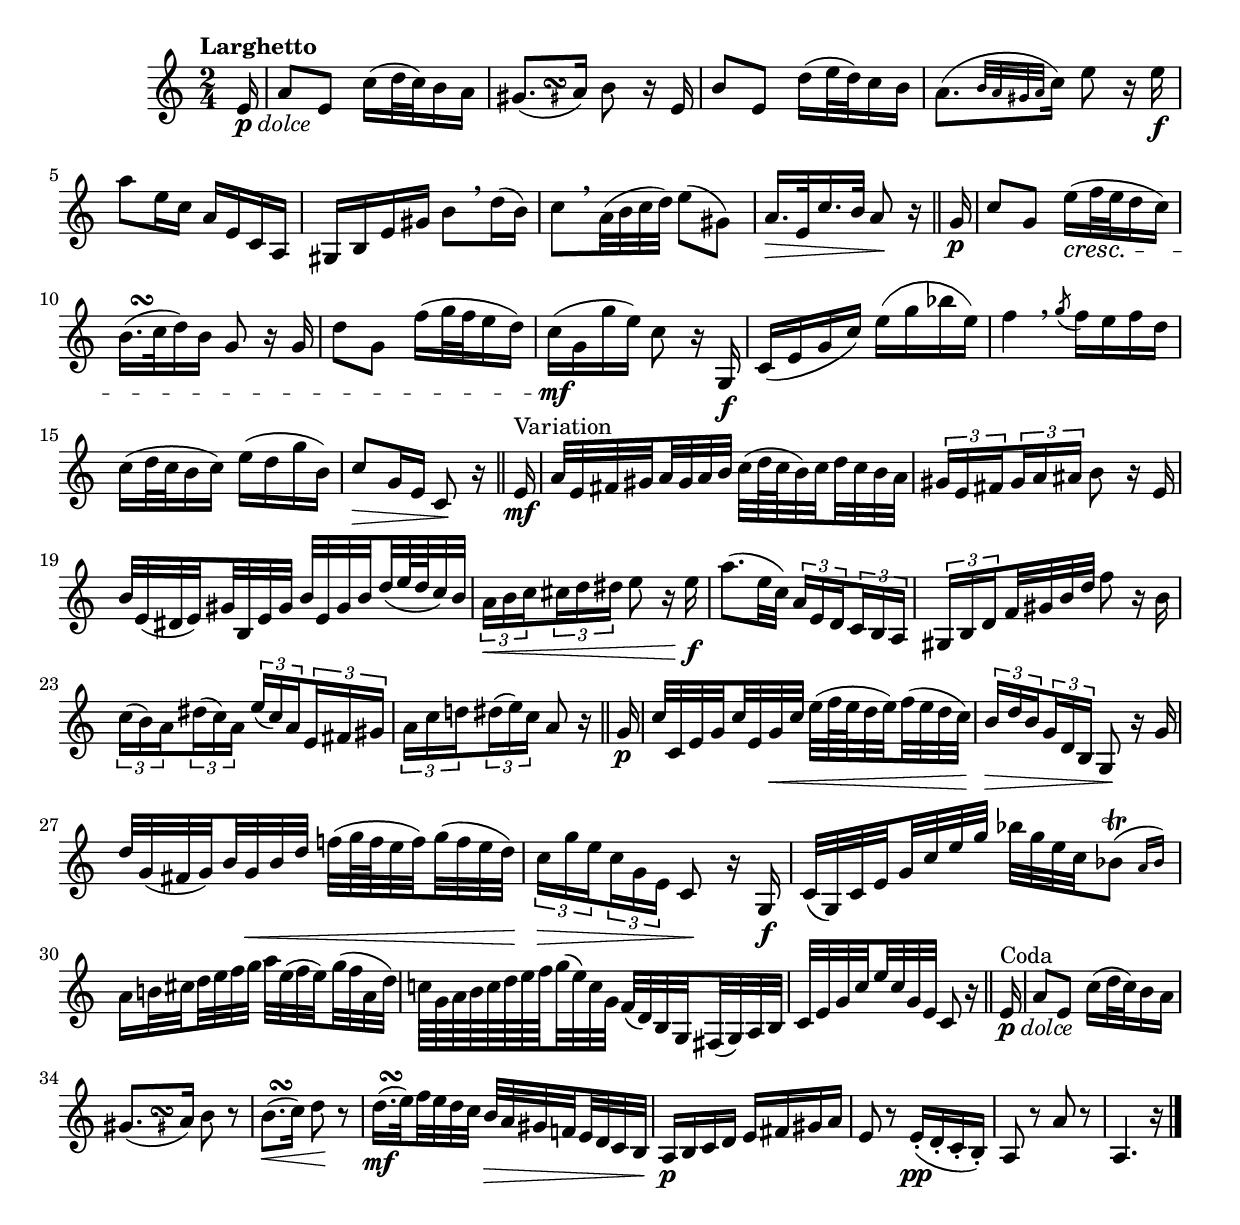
\version "2.24.0"

\version "2.24.0"

#(define subdivide-beams (define-music-function (baseMoment beatStructure music) (rational? list? ly:music?)
#{
  \set subdivideBeams = ##t
  \set baseMoment = #(ly:make-moment baseMoment)
  \set beatStructure = #beatStructure
  #music
  \unset beatStructure
  \unset baseMoment
  \unset subdivideBeams
#}))

\include "../turn-markup.ily"

\relative {
  \language "english"

  \transposition f

  \tempo "Larghetto"

  \key a \minor
  \time 2/4

  \partial 16 e'16_\markup { \dynamic "p" \italic "dolce" }
  a8 e c'16( d32 c) b16 a |
  <<
    {
      \shape #'((0 . 0) (0 . -0.2) (0 . -0.2) (0 . 0)) Slur
      g-sharp8.( a16)
    }
    {
      s8
      \textLengthOn
      \once \override TextScript.extra-spacing-width = #'(-0.5 . 0.5)
      \once \override TextScript.outside-staff-priority = ##f
      \once \override TextScript.Y-offset = #0.5
      s_#(turn-with-accidentals (markup #:null) (markup #:sharp))
      \textLengthOff
    }
  >> b8 r16 e, |
  b'8 e, d'16( e32 d) c16 b |
  a8.[( \grace { b32 a g-sharp a } c16)] e8 r16 e \f |
  a8 e16 c a e c a |
  g-sharp16 b e g-sharp b8[ \breathe d16( b)] |
  c8[ \breathe a32( b c d)] e8( g-sharp,) |
  a16. \> e32 c'16. b32 a8 \! r16 \bar "||"

  g16 \p |
  c8 g e'16( \cresc f32 e d16 c) |
  <<
    { b16.( c32 }
    { s16 s^\turn-markup }
  >> d16) b g8 r16 g |
  d'8 g, f'16( g32 f e16 d) |
  c16( \mf g g' e) c8 r16 g, \f |
  c16( e g c) e( g b-flat e,) |
  f4 \breathe \acciaccatura g8 f16 e f d |
  c16( d32 c b16 c) e( d g b,) |
  c8 \> g16 e c8 \! r16 \bar "||"

  \subdivide-beams #1/8 2,2 {
    e16^"Variation" \mf |
    a32 e f-sharp g-sharp a g-sharp a b c( d64 c b32) c d c b a |
    \tuplet 3/2 8 { g-sharp16 e f-sharp g-sharp a a-sharp } b8 r16 e, |
    b'32 e,( d-sharp e) g-sharp b, e g-sharp b e, g-sharp b d( e64 d c32) b |
    \tuplet 3/2 8 { a16 \< b c c-sharp d d-sharp } e8 r16 e \f |
    a8.( e32 c) \tuplet 3/2 8 { a16 e d c b a } |
    \tuplet 3/2 { g-sharp16 b d } f32 g-sharp b d f8 r16 b, |
    \tuplet 3/2 8 { c16( b) a d-sharp( c) a] e'( c) a e f-sharp g-sharp } |
    \tuplet 3/2 8 { a c d! d-sharp( e) c } a8 r16 \bar "||"

    g16 \p |
    c32 c, e g c e, g \< c e( f64 e d32 e) f( e d c) |
    \tuplet 3/2 8 { b16 \> d b g d b } g8 \! r16 g' |
    d'32 g,( f-sharp g) b g \< b d f!( g64 f e32 f) g( f e d) |
    \tuplet 3/2 8 { c16 \> g' e c g e } c8 \! r16 g \f |
    c32( g) c e g c e g b-flat g e c \afterGrace b-flat8\trill( { a16 b-flat) } |
    a16 b!32 c-sharp d e f g a e( f e) g( f a, d) |
    c!64 g a b c d e f g32( e) c g f( d) b g f-sharp( g) a b |
    c e g c e c g e c8 r16 \bar "||"
  }

  e16^"Coda"_\markup { \dynamic "p" \italic "dolce" }
  a8 e c'16( d32 c) b16 a |
  <<
    {
      \shape #'((0 . 0) (0 . -0.2) (0 . -0.2) (0 . 0)) Slur
      g-sharp8.( a16)
    }
    {
      s8
      \textLengthOn
      \once \override TextScript.extra-spacing-width = #'(-0.5 . 0.5)
      \once \override TextScript.outside-staff-priority = ##f
      \once \override TextScript.Y-offset = #0.5
      s_#(turn-with-accidentals (markup #:null) (markup #:sharp))
      \textLengthOff
    }
  >> b8 r |
  <<
    { b8.( \< c16) }
    { s8 s^\turn-markup }
  >> d8 \! r |
  \subdivide-beams #1/8 2,2 {
    <<
      { d16.( \mf e32) }
      { s16 s^\turn-markup }
    >> f32 e d c b \> a g-sharp f! e d c b |
  }
  a16 \p b c d e f-sharp g-sharp a |
  e8 r e16-.( \pp d-. c-. b-.) |
  a8 r a' r |
  a,4. r16 \bar "|."
}
